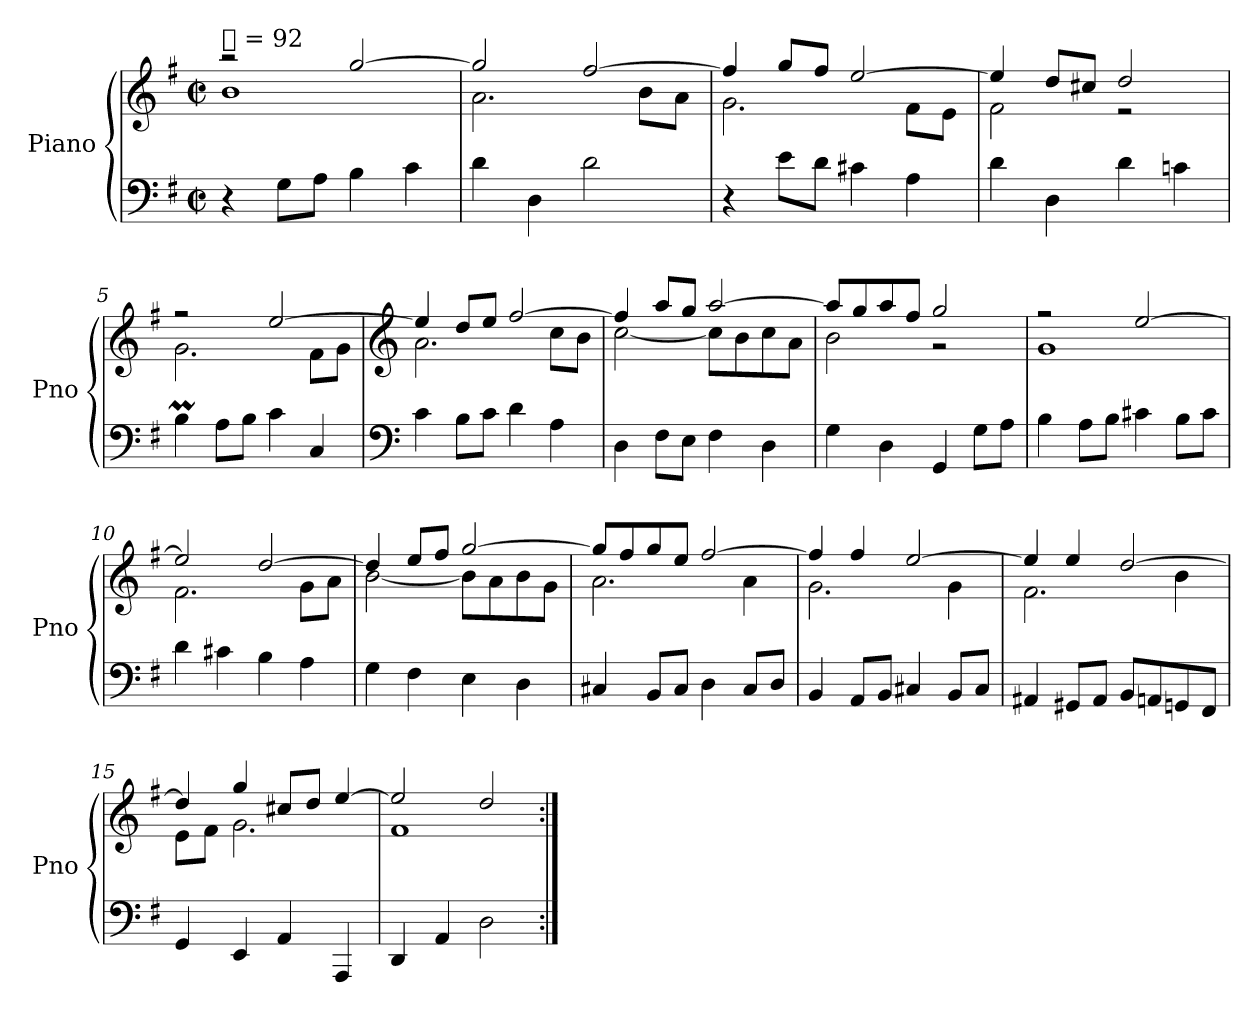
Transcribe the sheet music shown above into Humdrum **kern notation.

**kern	**kern
*part1	*part1
*staff2	*staff1
*I"Piano	*
*I'Pno	*
*clefF4	*clefG2
*k[f#]	*k[f#]
*M2/2	*M2/2
*met(c|)	*met(c|)
=1	=1
*	*^
!	!LO:TX:a:t=𝅗𝅥 = 92	!
4r	2r	1b
8G\L	.	.
8A\J	.	.
4B\	[2gg/	.
4c\	.	.
=2	=2	=2
4d\	2gg/]	2.a\
4D\	.	.
2d\	[2ff#/	.
.	.	8b\L
.	.	8a\J
=3	=3	=3
4r	4ff#/]	2.g\
8e\L	8gg/L	.
8d\J	8ff#/J	.
4c#X\	[2ee/	.
4A\	.	8f#\L
.	.	8e\J
=4	=4	=4
4d\	4ee/]	2f#\
4D\	8dd/L	.
.	8cc#X/J	.
4d\	2dd/	2r
4cn\	.	.
=5	=5	=5
4Bm\	2r	2.g\
8A\L	.	.
8B\J	.	.
4c\	[2ee/	.
4C/	.	8f#\L
.	.	8g\J
!!LO:LB:g=z	!!
=6	=6	=6
*clefF4	*clefG2	*
4c\	4ee/]	2.a\
8B\L	8dd/L	.
8c\J	8ee/J	.
4d\	[2ff#/	.
4A\	.	8cc\L
.	.	8b\J
=7	=7	=7
4D\	4ff#/]	[2cc\
8F#\L	8aa/L	.
8E\J	8gg/J	.
4F#\	[2aa/	8cc\L]
.	.	8b\
4D\	.	8cc\
.	.	8a\J
=8	=8	=8
4G\	8aa/L]	2b\
.	8gg/	.
4D\	8aa/	.
.	8ff#/J	.
4GG/	2gg/	2r
8G\L	.	.
8A\J	.	.
=9	=9	=9
4B\	2r	1g
8A\L	.	.
8B\J	.	.
4c#X\	[2ee/	.
8B\L	.	.
8c#\J	.	.
=10	=10	=10
4d\	2ee/]	2.f#\
4c#X\	.	.
4B\	[2dd/	.
4A\	.	8g\L
.	.	8a\J
=11	=11	=11
4G\	4dd/]	[2b\
4F#\	8ee/L	.
.	8ff#/J	.
4E\	[2gg/	8b\L]
.	.	8a\
4D\	.	8b\
.	.	8g\J
!!LO:LB:g=z	!!
=12	=12	=12
4C#X/	8gg/L]	2.a\
.	8ff#/	.
8BB/L	8gg/	.
8C#/J	8ee/J	.
4D\	[2ff#/	.
8C#/L	.	4a\
8D/J	.	.
=13	=13	=13
4BB/	4ff#/]	2.g\
8AA/L	4ff#/	.
8BB/J	.	.
4C#X/	[2ee/	.
8BB/L	.	4g\
8C#/J	.	.
=14	=14	=14
4AA#X/	4ee/]	2.f#\
8GG#X/L	4ee/	.
8AA#/J	.	.
8BB/L	[2dd/	.
8AAn/	.	.
8GGn/	.	4b\
8FF#/J	.	.
=15	=15	=15
4GG/	4dd/]	8e\L
.	.	8f#\J
4EE/	4gg/	2.g\
4AA/	8cc#X/L	.
.	8dd/J	.
4AAA/	[4ee/	.
=16	=16	=16
4DD/	2ee/]	1f#
4AA/	.	.
2D\	2dd/	.
*	*v	*v
=:|!	=:|!
*-	*-
